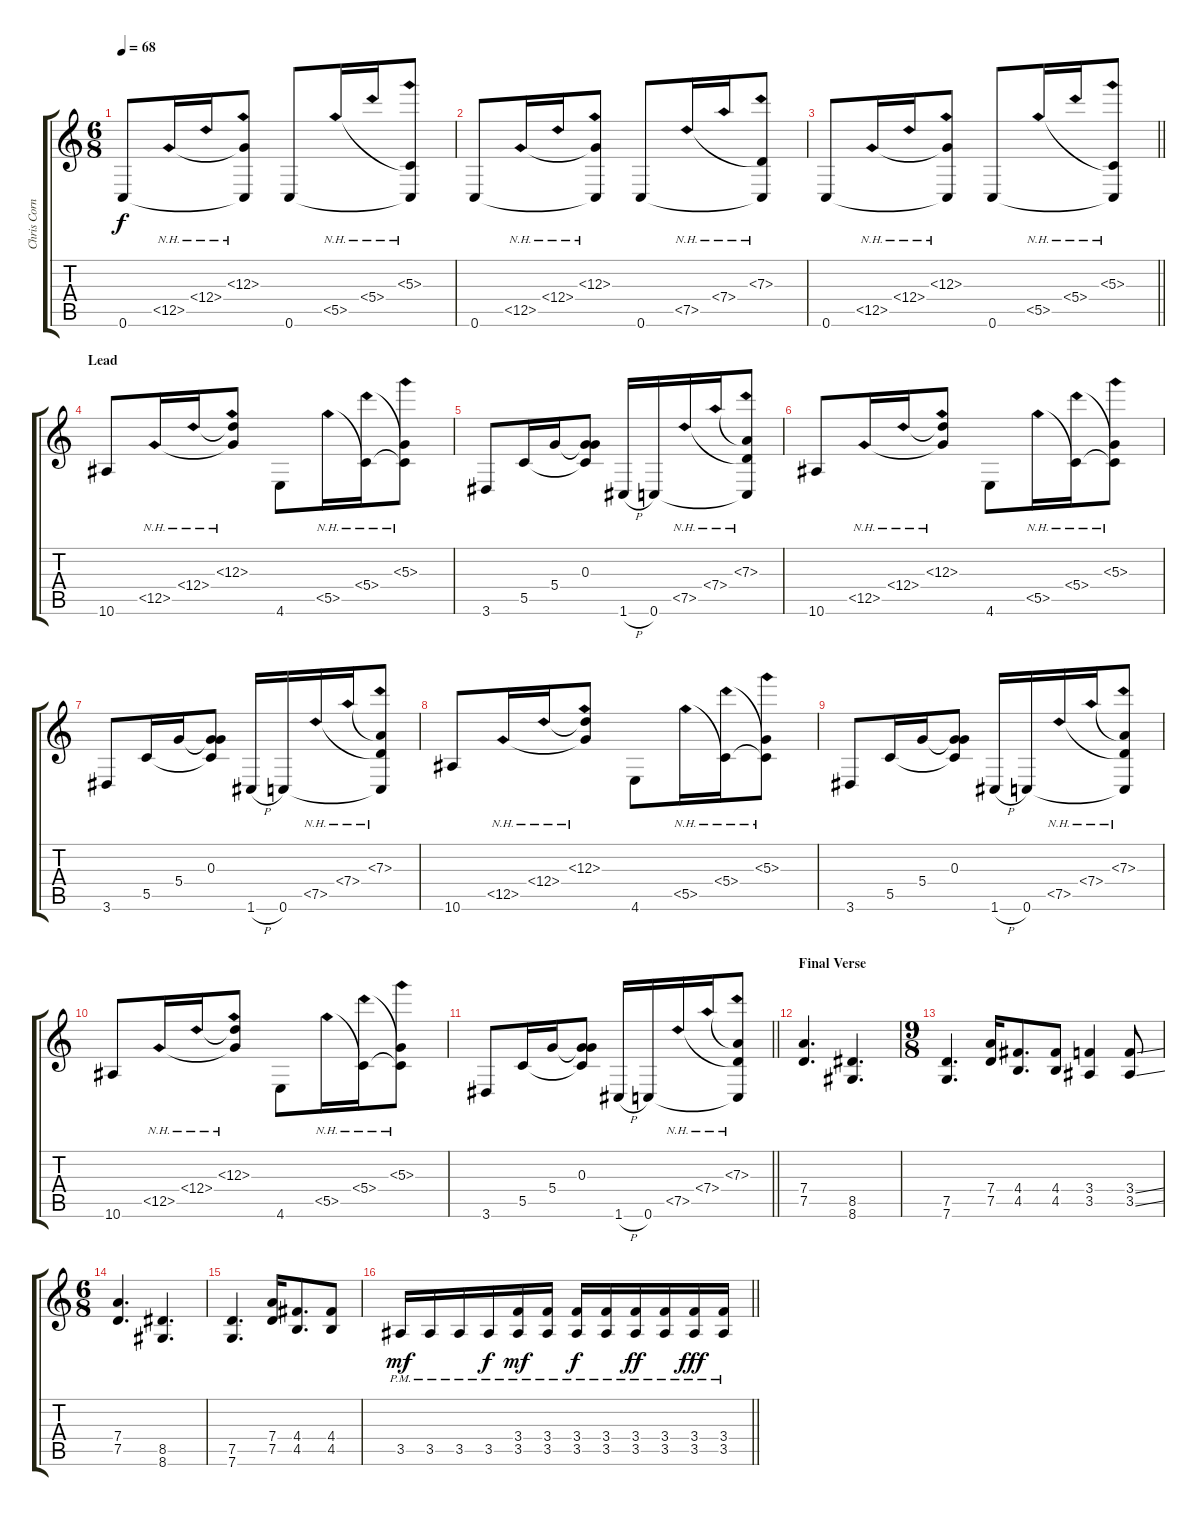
\track ("Chris Cornell" "Chris Corn") {instrument distortionguitar}
\staff {score tabs}
\tuning (E4 B3 G3 D3 G2 C2) {hide}
\ts (6 8)
\tempo 68
\clef g2
\ks c
0.6.8{dy f} 12.5{nh}.16 12.4{nh}.16 (12.3{nh} 12.5{t} 0.6{t}).8 0.6.8 5.5{nh}.16 5.4{nh}.16 (5.3{nh} 5.5{t} 0.6{t}).8 |
0.6.8 12.5{nh}.16 12.4{nh}.16 (12.3{nh} 12.5{t} 0.6{t}).8 0.6.8 7.5{nh}.16 7.4{nh}.16 (7.3{nh} 7.5{t} 0.6{t}).8 |
\barLineRight lightlight
0.6.8 12.5{nh}.16 12.4{nh}.16 (12.3{nh} 12.5{t} 0.6{t}).8 0.6.8 5.5{nh}.16 5.4{nh}.16 (5.3{nh} 5.5{t} 0.6{t}).8 |
\section ("" "Lead")
10.6.8 12.5{nh}.16 12.4{nh}.16 (12.3{nh} 12.4{t} 12.5{t}).8 4.6.8 5.5{nh}.16 (5.4{nh} 5.5{t}).16 (5.3{nh} 5.4{t} 5.5{t}).8 |
3.6.8 5.5.16 5.4.16 (0.3 5.4{t} 5.5{t}).8 1.6{h}.16 0.6.16 7.5{nh}.16 7.4{nh}.16 (7.3{nh} 7.4{t} 7.5{t} 0.6{t}).8 |
10.6.8 12.5{nh}.16 12.4{nh}.16 (12.3{nh} 12.4{t} 12.5{t}).8 4.6.8 5.5{nh}.16 (5.4{nh} 5.5{t}).16 (5.3{nh} 5.4{t} 5.5{t}).8 |
3.6.8 5.5.16 5.4.16 (0.3 5.4{t} 5.5{t}).8 1.6{h}.16 0.6.16 7.5{nh}.16 7.4{nh}.16 (7.3{nh} 7.4{t} 7.5{t} 0.6{t}).8 |
10.6.8 12.5{nh}.16 12.4{nh}.16 (12.3{nh} 12.4{t} 12.5{t}).8 4.6.8 5.5{nh}.16 (5.4{nh} 5.5{t}).16 (5.3{nh} 5.4{t} 5.5{t}).8 |
3.6.8 5.5.16 5.4.16 (0.3 5.4{t} 5.5{t}).8 1.6{h}.16 0.6.16 7.5{nh}.16 7.4{nh}.16 (7.3{nh} 7.4{t} 7.5{t} 0.6{t}).8 |
10.6.8 12.5{nh}.16 12.4{nh}.16 (12.3{nh} 12.4{t} 12.5{t}).8 4.6.8 5.5{nh}.16 (5.4{nh} 5.5{t}).16 (5.3{nh} 5.4{t} 5.5{t}).8 |
\barLineRight lightlight
3.6.8 5.5.16 5.4.16 (0.3 5.4{t} 5.5{t}).8 1.6{h}.16 0.6.16 7.5{nh}.16 7.4{nh}.16 (7.3{nh} 7.4{t} 7.5{t} 0.6{t}).8 |
\section ("" "Final Verse")
(7.4 7.5).4{d balance 8} (8.5 8.6).4{d} |
\ts (9 8)
(7.5 7.6).4{d} (7.4 7.5).16 (4.4 4.5).8{d} (4.4 4.5).8 (3.4 3.5).4 (3.4{ss} 3.5{ss}).8 |
\ts (6 8)
(7.4 7.5).4{d} (8.5 8.6).4{d} |
(7.5 7.6).4{d} (7.4 7.5).16 (4.4 4.5).8{d} (4.4 4.5).8 |
\barLineRight lightlight
3.5{pm}.16{dy mf volume 16} 3.5{pm}.16 3.5{pm}.16 3.5{pm}.16{dy f} (3.4{pm} 3.5{pm}).16{dy mf} (3.4{pm} 3.5{pm}).16 (3.4{pm} 3.5{pm}).16{dy f} (3.4{pm} 3.5{pm}).16 (3.4{pm} 3.5{pm}).16{dy ff} (3.4{pm} 3.5{pm}).16 (3.4{pm} 3.5{pm}).16{dy fff} (3.4{pm} 3.5{pm}).16
